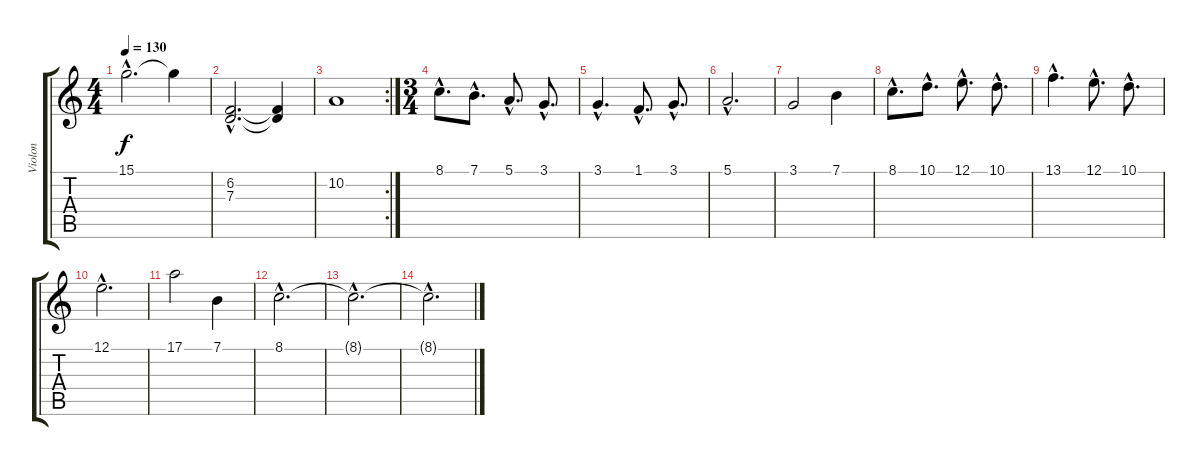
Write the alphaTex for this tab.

\track ("Violon" "Violon") {instrument violin}
\staff {score tabs}
\tuning (E4 B3 G3 D3 A2 E2) {hide}
\ts (4 4)
\tempo 130
\clef g2
\ks c
15.1{hac}.2{d dy f} 15.1{t}.4 |
(6.2{hac} 7.3{hac}).2{d} (6.2{t} 7.3{t}).4 |
\rc 2
10.2.1 |
\ts (3 4)
8.1{hac}.8{d} 7.1{hac}.8{d} 5.1{hac}.8{d} 3.1{hac}.8{d} |
3.1{hac}.4{d} 1.1{hac}.8{d} 3.1{hac}.8{d} |
5.1{hac}.2{d} |
3.1.2 7.1.4 |
8.1{hac}.8{d} 10.1{hac}.8{d} 12.1{hac}.8{d} 10.1{hac}.8{d} |
13.1{hac}.4{d} 12.1{hac}.8{d} 10.1{hac}.8{d} |
12.1{hac}.2{d} |
17.1.2 7.1.4 |
8.1{hac}.2{d volume 0} |
8.1{hac t}.2{d} |
8.1{hac t}.2{d volume 10}
